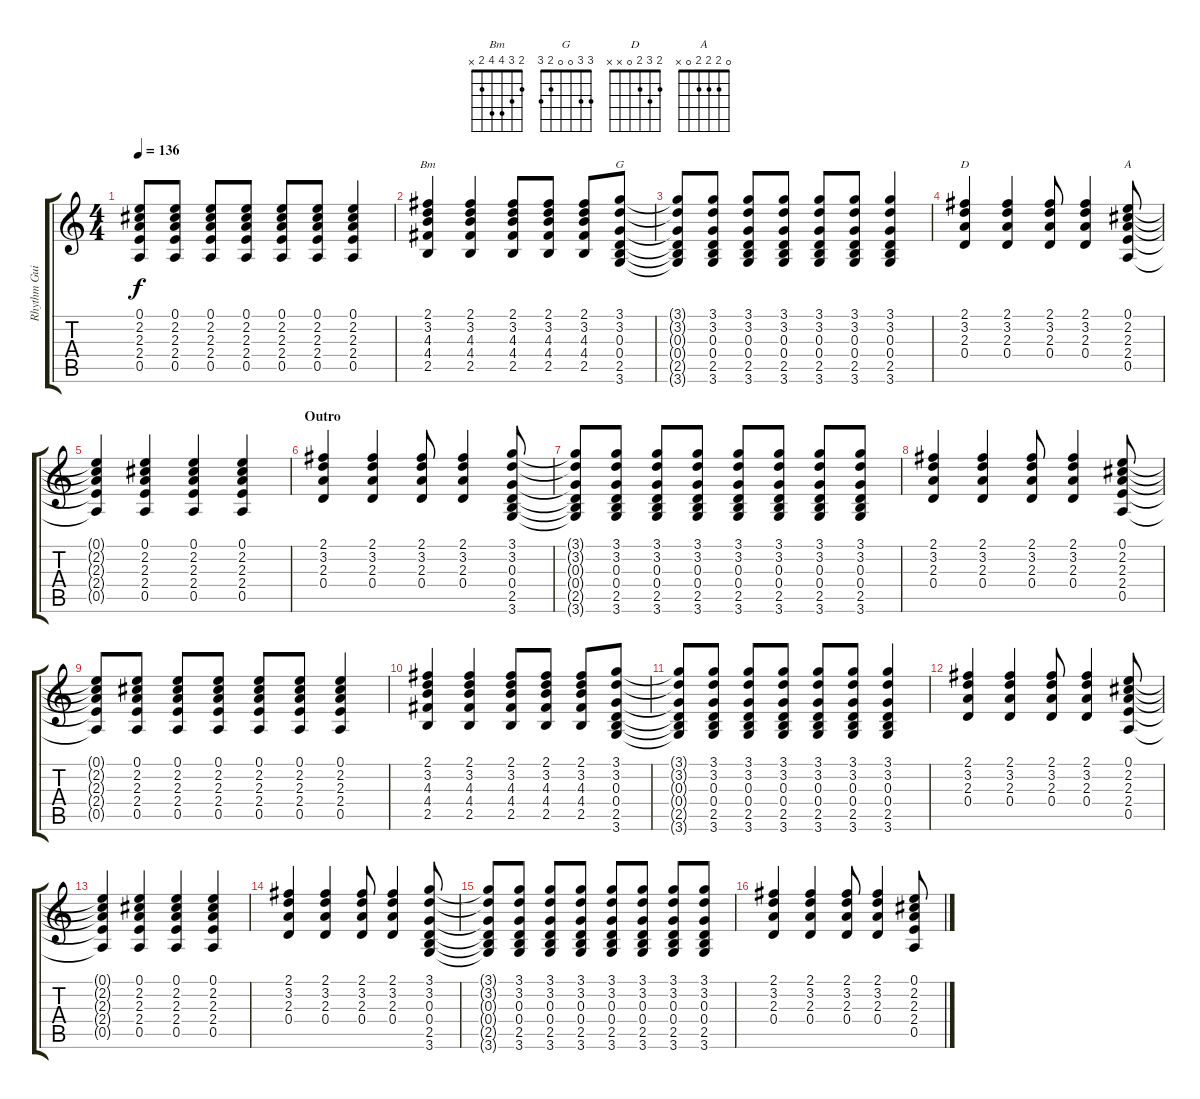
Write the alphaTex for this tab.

\track ("Rhythm Guitar" "Rhythm Gui") {instrument acousticguitarsteel}
\staff {score tabs}
\tuning (E4 B3 G3 D3 A2 E2) {hide}
\chord ("Bm" 2 3 4 4 2 x)
\chord ("G" 3 3 0 0 2 3)
\chord ("D" 2 3 2 0 x x)
\chord ("A" 0 2 2 2 0 x)
\ts (4 4)
\tempo 136
\clef g2
\ks c
(0.1{t} 2.2{t} 2.3{t} 2.4{t} 0.5{t}).8{dy f} (0.1 2.2 2.3 2.4 0.5).8 (0.1 2.2 2.3 2.4 0.5).8 (0.1 2.2 2.3 2.4 0.5).8 (0.1 2.2 2.3 2.4 0.5).8 (0.1 2.2 2.3 2.4 0.5).8 (0.1 2.2 2.3 2.4 0.5).4 |
(2.1 3.2 4.3 4.4 2.5).4{ch "Bm"} (2.1 3.2 4.3 4.4 2.5).4 (2.1 3.2 4.3 4.4 2.5).8 (2.1 3.2 4.3 4.4 2.5).8 (2.1 3.2 4.3 4.4 2.5).8 (3.1 3.2 0.3 0.4 2.5 3.6).8{ch "G"} |
(3.1{t} 3.2{t} 0.3{t} 0.4{t} 2.5{t} 3.6{t}).8 (3.1 3.2 0.3 0.4 2.5 3.6).8 (3.1 3.2 0.3 0.4 2.5 3.6).8 (3.1 3.2 0.3 0.4 2.5 3.6).8 (3.1 3.2 0.3 0.4 2.5 3.6).8 (3.1 3.2 0.3 0.4 2.5 3.6).8 (3.1 3.2 0.3 0.4 2.5 3.6).4 |
(2.1 3.2 2.3 0.4).4{ch "D"} (2.1 3.2 2.3 0.4).4 (2.1 3.2 2.3 0.4).8 (2.1 3.2 2.3 0.4).4 (0.1 2.2 2.3 2.4 0.5).8{ch "A"} |
(0.1{t} 2.2{t} 2.3{t} 2.4{t} 0.5{t}).4 (0.1 2.2 2.3 2.4 0.5).4 (0.1 2.2 2.3 2.4 0.5).4 (0.1 2.2 2.3 2.4 0.5).4 |
\section ("" "Outro")
(2.1 3.2 2.3 0.4).4 (2.1 3.2 2.3 0.4).4 (2.1 3.2 2.3 0.4).8 (2.1 3.2 2.3 0.4).4 (3.1 3.2 0.3 0.4 2.5 3.6).8 |
(3.1{t} 3.2{t} 0.3{t} 0.4{t} 2.5{t} 3.6{t}).8 (3.1 3.2 0.3 0.4 2.5 3.6).8 (3.1 3.2 0.3 0.4 2.5 3.6).8 (3.1 3.2 0.3 0.4 2.5 3.6).8 (3.1 3.2 0.3 0.4 2.5 3.6).8 (3.1 3.2 0.3 0.4 2.5 3.6).8 (3.1 3.2 0.3 0.4 2.5 3.6).8 (3.1 3.2 0.3 0.4 2.5 3.6).8 |
(2.1 3.2 2.3 0.4).4 (2.1 3.2 2.3 0.4).4 (2.1 3.2 2.3 0.4).8 (2.1 3.2 2.3 0.4).4 (0.1 2.2 2.3 2.4 0.5).8 |
(0.1{t} 2.2{t} 2.3{t} 2.4{t} 0.5{t}).8 (0.1 2.2 2.3 2.4 0.5).8 (0.1 2.2 2.3 2.4 0.5).8 (0.1 2.2 2.3 2.4 0.5).8 (0.1 2.2 2.3 2.4 0.5).8 (0.1 2.2 2.3 2.4 0.5).8 (0.1 2.2 2.3 2.4 0.5).4 |
(2.1 3.2 4.3 4.4 2.5).4 (2.1 3.2 4.3 4.4 2.5).4 (2.1 3.2 4.3 4.4 2.5).8 (2.1 3.2 4.3 4.4 2.5).8 (2.1 3.2 4.3 4.4 2.5).8 (3.1 3.2 0.3 0.4 2.5 3.6).8 |
(3.1{t} 3.2{t} 0.3{t} 0.4{t} 2.5{t} 3.6{t}).8 (3.1 3.2 0.3 0.4 2.5 3.6).8 (3.1 3.2 0.3 0.4 2.5 3.6).8 (3.1 3.2 0.3 0.4 2.5 3.6).8 (3.1 3.2 0.3 0.4 2.5 3.6).8 (3.1 3.2 0.3 0.4 2.5 3.6).8 (3.1 3.2 0.3 0.4 2.5 3.6).4 |
(2.1 3.2 2.3 0.4).4 (2.1 3.2 2.3 0.4).4 (2.1 3.2 2.3 0.4).8 (2.1 3.2 2.3 0.4).4 (0.1 2.2 2.3 2.4 0.5).8 |
(0.1{t} 2.2{t} 2.3{t} 2.4{t} 0.5{t}).4 (0.1 2.2 2.3 2.4 0.5).4 (0.1 2.2 2.3 2.4 0.5).4 (0.1 2.2 2.3 2.4 0.5).4 |
(2.1 3.2 2.3 0.4).4 (2.1 3.2 2.3 0.4).4 (2.1 3.2 2.3 0.4).8 (2.1 3.2 2.3 0.4).4 (3.1 3.2 0.3 0.4 2.5 3.6).8 |
(3.1{t} 3.2{t} 0.3{t} 0.4{t} 2.5{t} 3.6{t}).8 (3.1 3.2 0.3 0.4 2.5 3.6).8 (3.1 3.2 0.3 0.4 2.5 3.6).8 (3.1 3.2 0.3 0.4 2.5 3.6).8 (3.1 3.2 0.3 0.4 2.5 3.6).8 (3.1 3.2 0.3 0.4 2.5 3.6).8 (3.1 3.2 0.3 0.4 2.5 3.6).8 (3.1 3.2 0.3 0.4 2.5 3.6).8 |
(2.1 3.2 2.3 0.4).4 (2.1 3.2 2.3 0.4).4 (2.1 3.2 2.3 0.4).8 (2.1 3.2 2.3 0.4).4 (0.1 2.2 2.3 2.4 0.5).8
